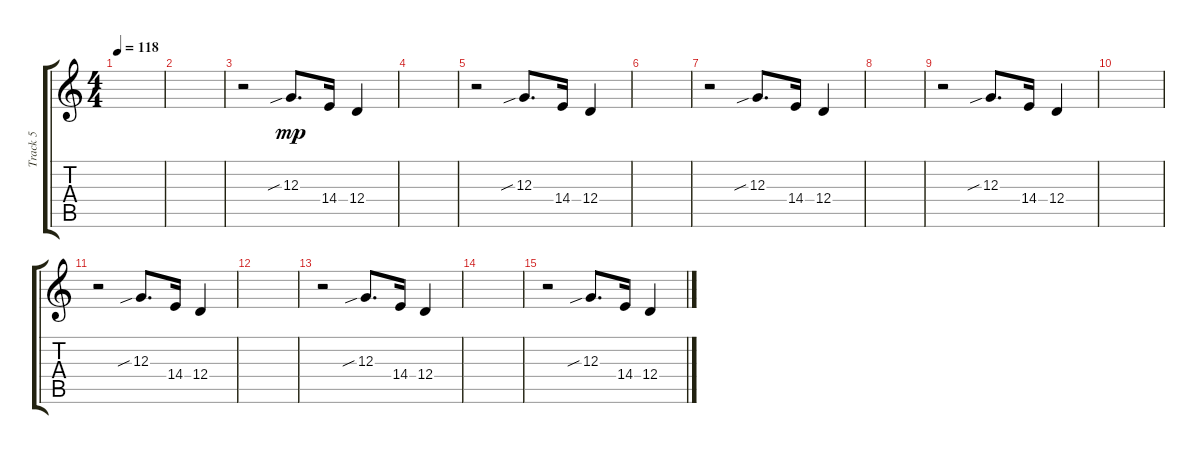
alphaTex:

\track ("Track 5" "Track 5") {instrument voiceoohs}
\staff {score tabs}
\tuning (E4 B3 G3 D3 A2 E2) {hide}
\ts (4 4)
\tempo 118
\clef g2
\ks c
|
|
r.2 12.3{sib}.8{d dy mp} 14.4.16 12.4.4 |
|
r.2 12.3{sib}.8{d} 14.4.16 12.4.4 |
|
r.2 12.3{sib}.8{d} 14.4.16 12.4.4 |
|
r.2 12.3{sib}.8{d} 14.4.16 12.4.4 |
|
r.2 12.3{sib}.8{d} 14.4.16 12.4.4 |
|
r.2 12.3{sib}.8{d} 14.4.16 12.4.4 |
|
r.2 12.3{sib}.8{d} 14.4.16 12.4.4
